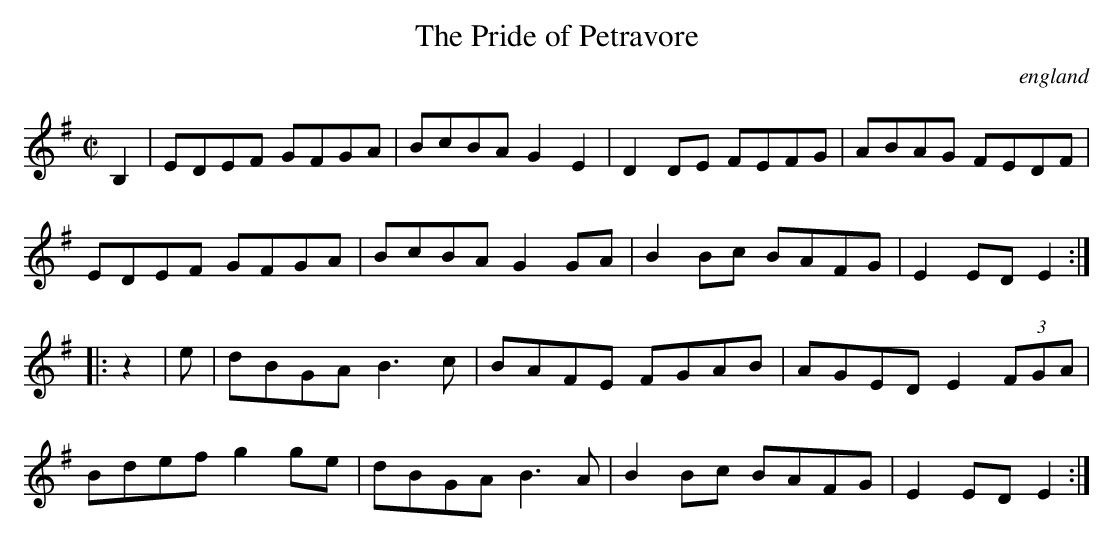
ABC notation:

X:1
T:Pride of Petravore, The
O:england
M:C|
K:Em
B,2|EDEF GFGA|BcBA G2E2|D2DE FEFG|ABAG FEDF|
EDEF GFGA|BcBA G2GA|B2Bc BAFG|E2ED E2:|
|:z2|+e2c2++e2c2+ +e3c3+e|dBGA B3c|BAFE FGAB|AGED E2 (3FGA|
Bdef g2ge|dBGA B3A|B2Bc BAFG|E2ED E2:|
